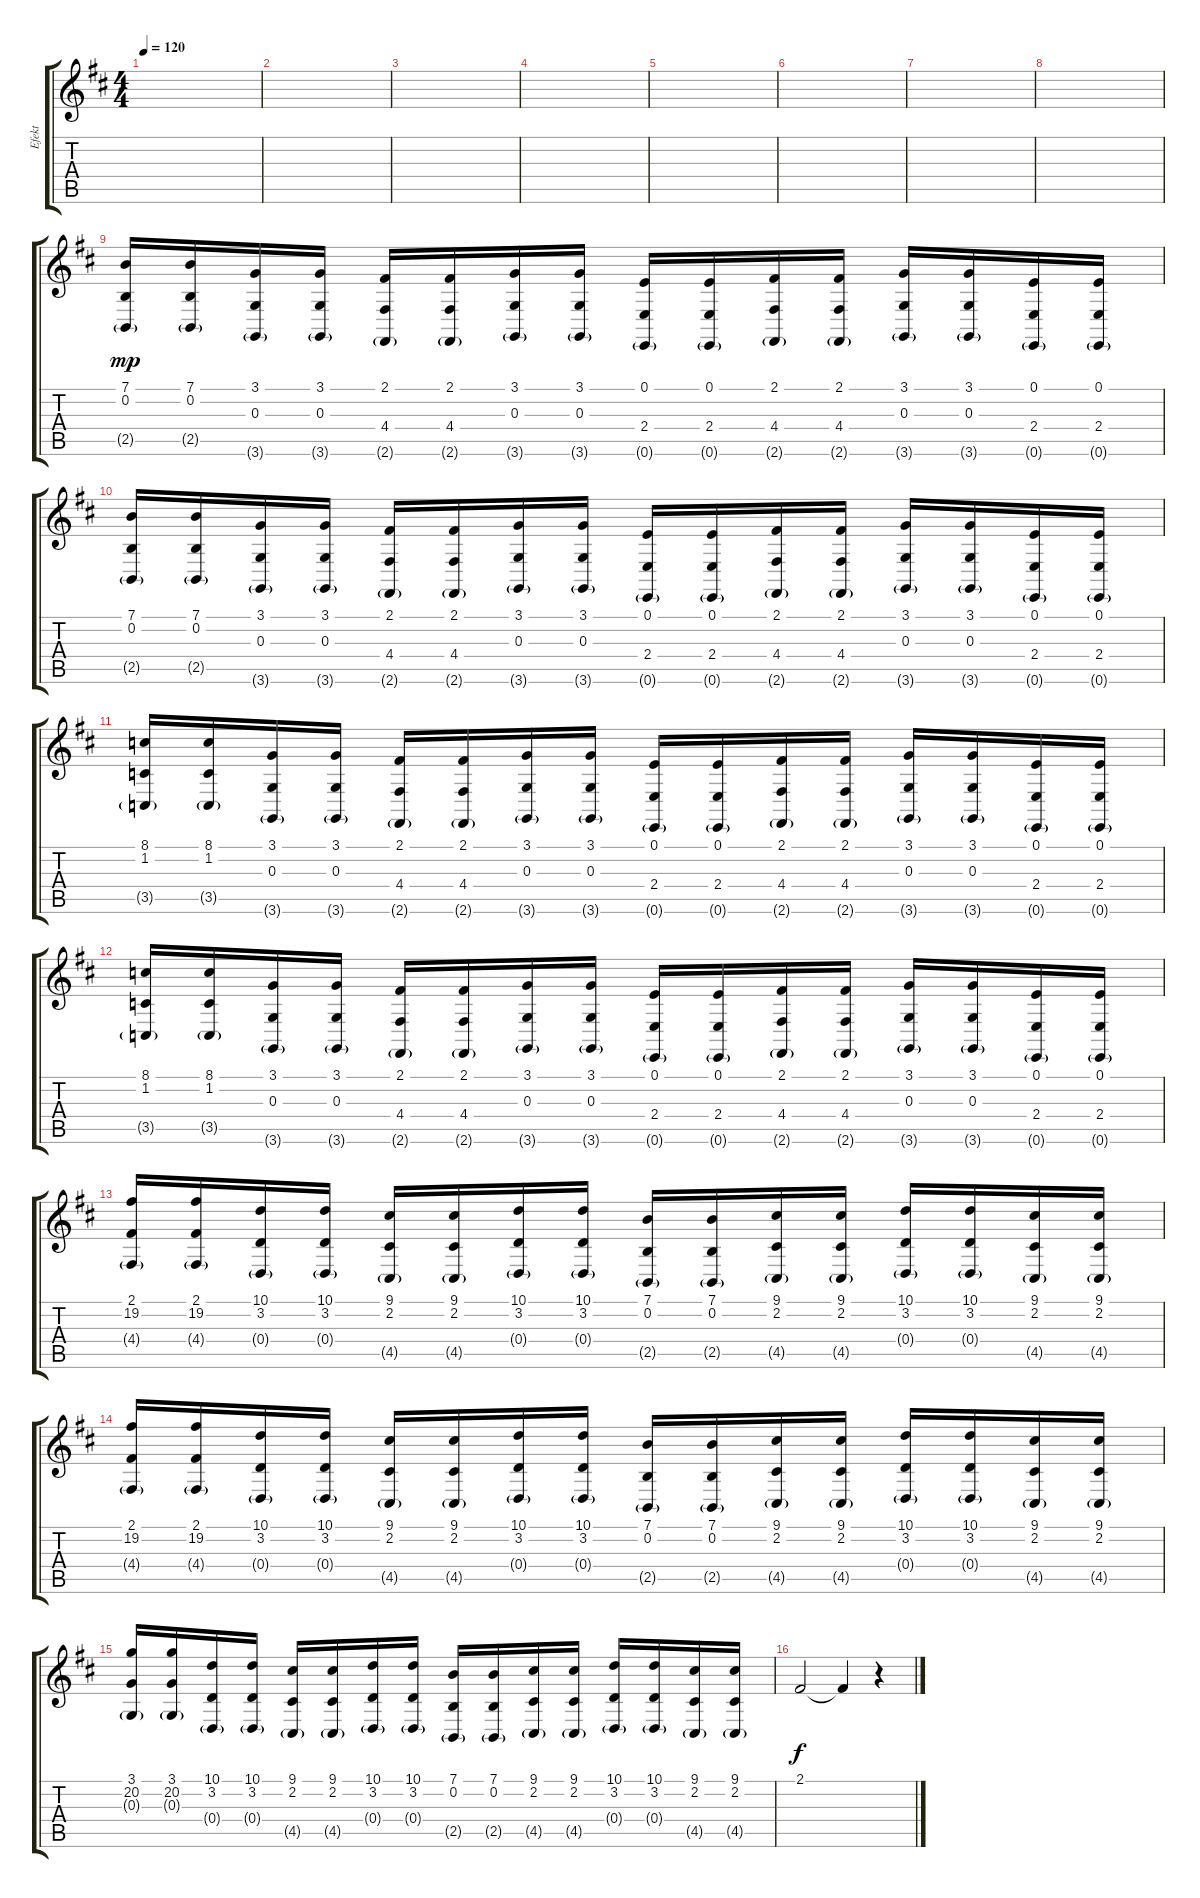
\track ("Efekt" "Efekt") {instrument stringensemble1}
\staff {score tabs}
\tuning (E4 B3 G3 D3 A2 E2) {hide}
\ts (4 4)
\tempo 120
\clef g2
\ks d
|
|
|
|
|
|
|
|
(7.1 0.2 2.5{g}).16{dy mp} (7.1 0.2 2.5{g}).16 (3.1 0.3 3.6{g}).16 (3.1 0.3 3.6{g}).16 (2.1 4.4 2.6{g}).16 (2.1 4.4 2.6{g}).16 (3.1 0.3 3.6{g}).16 (3.1 0.3 3.6{g}).16 (0.1 2.4 0.6{g}).16 (0.1 2.4 0.6{g}).16 (2.1 4.4 2.6{g}).16 (2.1 4.4 2.6{g}).16 (3.1 0.3 3.6{g}).16 (3.1 0.3 3.6{g}).16 (0.1 2.4 0.6{g}).16 (0.1 2.4 0.6{g}).16 |
(7.1 0.2 2.5{g}).16 (7.1 0.2 2.5{g}).16 (3.1 0.3 3.6{g}).16 (3.1 0.3 3.6{g}).16 (2.1 4.4 2.6{g}).16 (2.1 4.4 2.6{g}).16 (3.1 0.3 3.6{g}).16 (3.1 0.3 3.6{g}).16 (0.1 2.4 0.6{g}).16 (0.1 2.4 0.6{g}).16 (2.1 4.4 2.6{g}).16 (2.1 4.4 2.6{g}).16 (3.1 0.3 3.6{g}).16 (3.1 0.3 3.6{g}).16 (0.1 2.4 0.6{g}).16 (0.1 2.4 0.6{g}).16 |
(8.1 1.2 3.5{g}).16 (8.1 1.2 3.5{g}).16 (3.1 0.3 3.6{g}).16 (3.1 0.3 3.6{g}).16 (2.1 4.4 2.6{g}).16 (2.1 4.4 2.6{g}).16 (3.1 0.3 3.6{g}).16 (3.1 0.3 3.6{g}).16 (0.1 2.4 0.6{g}).16 (0.1 2.4 0.6{g}).16 (2.1 4.4 2.6{g}).16 (2.1 4.4 2.6{g}).16 (3.1 0.3 3.6{g}).16 (3.1 0.3 3.6{g}).16 (0.1 2.4 0.6{g}).16 (0.1 2.4 0.6{g}).16 |
(8.1 1.2 3.5{g}).16 (8.1 1.2 3.5{g}).16 (3.1 0.3 3.6{g}).16 (3.1 0.3 3.6{g}).16 (2.1 4.4 2.6{g}).16 (2.1 4.4 2.6{g}).16 (3.1 0.3 3.6{g}).16 (3.1 0.3 3.6{g}).16 (0.1 2.4 0.6{g}).16 (0.1 2.4 0.6{g}).16 (2.1 4.4 2.6{g}).16 (2.1 4.4 2.6{g}).16 (3.1 0.3 3.6{g}).16 (3.1 0.3 3.6{g}).16 (0.1 2.4 0.6{g}).16 (0.1 2.4 0.6{g}).16 |
(2.1 19.2 4.4{g}).16 (2.1 19.2 4.4{g}).16 (10.1 3.2 0.4{g}).16 (10.1 3.2 0.4{g}).16 (9.1 2.2 4.5{g}).16 (9.1 2.2 4.5{g}).16 (10.1 3.2 0.4{g}).16 (10.1 3.2 0.4{g}).16 (7.1 0.2 2.5{g}).16 (7.1 0.2 2.5{g}).16 (9.1 2.2 4.5{g}).16 (9.1 2.2 4.5{g}).16 (10.1 3.2 0.4{g}).16 (10.1 3.2 0.4{g}).16 (9.1 2.2 4.5{g}).16 (9.1 2.2 4.5{g}).16 |
(2.1 19.2 4.4{g}).16 (2.1 19.2 4.4{g}).16 (10.1 3.2 0.4{g}).16 (10.1 3.2 0.4{g}).16 (9.1 2.2 4.5{g}).16 (9.1 2.2 4.5{g}).16 (10.1 3.2 0.4{g}).16 (10.1 3.2 0.4{g}).16 (7.1 0.2 2.5{g}).16 (7.1 0.2 2.5{g}).16 (9.1 2.2 4.5{g}).16 (9.1 2.2 4.5{g}).16 (10.1 3.2 0.4{g}).16 (10.1 3.2 0.4{g}).16 (9.1 2.2 4.5{g}).16 (9.1 2.2 4.5{g}).16 |
(3.1 20.2 0.3{g}).16 (3.1 20.2 0.3{g}).16 (10.1 3.2 0.4{g}).16 (10.1 3.2 0.4{g}).16 (9.1 2.2 4.5{g}).16 (9.1 2.2 4.5{g}).16 (10.1 3.2 0.4{g}).16 (10.1 3.2 0.4{g}).16 (7.1 0.2 2.5{g}).16 (7.1 0.2 2.5{g}).16 (9.1 2.2 4.5{g}).16 (9.1 2.2 4.5{g}).16 (10.1 3.2 0.4{g}).16 (10.1 3.2 0.4{g}).16 (9.1 2.2 4.5{g}).16 (9.1 2.2 4.5{g}).16 |
2.1.2{dy f} 2.1{t}.4 r.4
